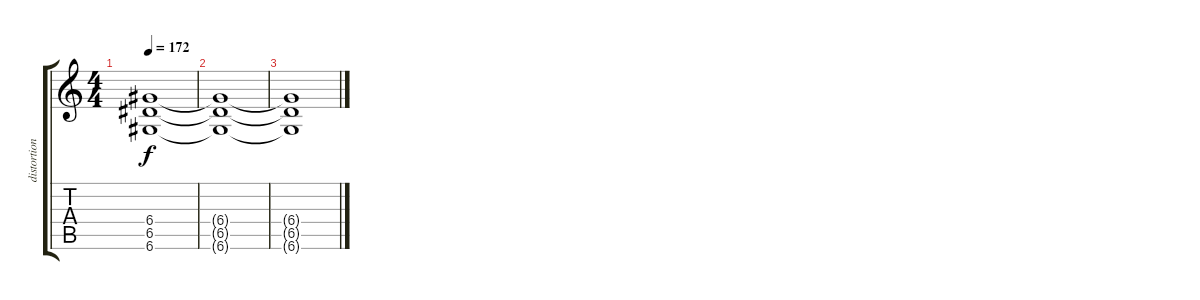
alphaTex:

\track ("distortion 2" "distortion") {instrument overdrivenguitar}
\staff {score tabs}
\tuning (E4 B3 G3 D3 A2 D2) {hide}
\ts (4 4)
\tempo 172
\clef g2
\ks c
(6.4 6.5 6.6).1{dy f} |
(6.4{t} 6.5{t} 6.6{t}).1 |
(6.4{t} 6.5{t} 6.6{t}).1
